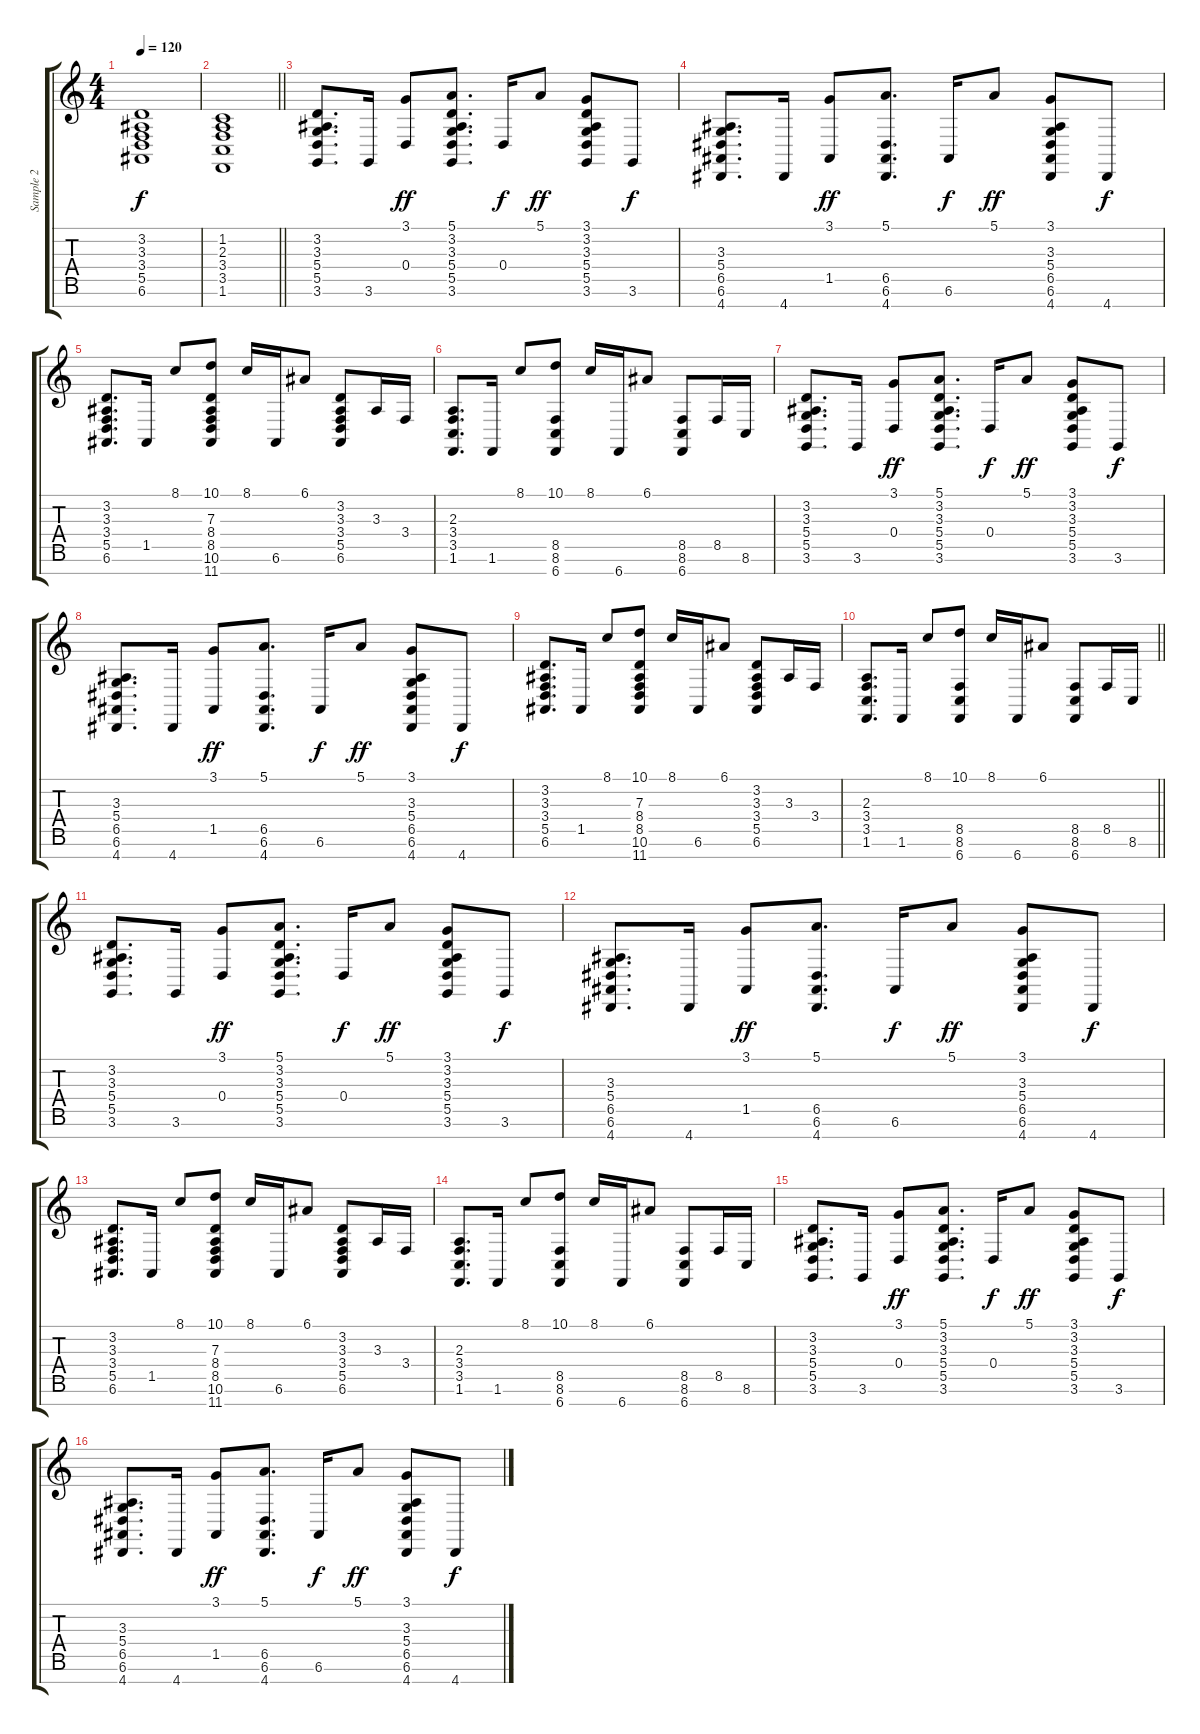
\track ("Sample 2" "Sample 2") {instrument electricgrandpiano}
\staff {score tabs}
\tuning (E4 B3 G3 D3 A2 E2 B1) {hide}
\ts (4 4)
\tempo 120
\clef g2
\ks c
(3.2 3.3 3.4 5.5 6.6).1{dy f} |
\barLineRight lightlight
(1.2 2.3 3.4 3.5 1.6).1 |
\section ("" " ")
(3.2 3.3 5.4 5.5 3.6).8{d} 3.6.16 (3.1 0.4).8{dy ff} (5.1 3.2 3.3 5.4 5.5 3.6).8{d} 0.4.16{dy f} 5.1.8{dy ff} (3.1 3.2 3.3 5.4 5.5 3.6).8 3.6.8{dy f} |
(3.3 5.4 6.5 6.6 4.7).8{d} 4.7.16 (3.1 1.5).8{dy ff} (5.1 6.5 6.6 4.7).8{d} 6.6.16{dy f} 5.1.8{dy ff} (3.1 3.3 5.4 6.5 6.6 4.7).8 4.7.8{dy f} |
(3.2 3.3 3.4 5.5 6.6).8{d} 1.5.16 8.1.8 (10.1 7.3 8.4 8.5 10.6 11.7).8 8.1.16 6.6.16 6.1.8 (3.2 3.3 3.4 5.5 6.6).8 3.3.16 3.4.16 |
(2.3 3.4 3.5 1.6).8{d} 1.6.16 8.1.8 (10.1 8.5 8.6 6.7).8 8.1.16 6.7.16 6.1.8 (8.5 8.6 6.7).8 8.5.16 8.6.16 |
(3.2 3.3 5.4 5.5 3.6).8{d} 3.6.16 (3.1 0.4).8{dy ff} (5.1 3.2 3.3 5.4 5.5 3.6).8{d} 0.4.16{dy f} 5.1.8{dy ff} (3.1 3.2 3.3 5.4 5.5 3.6).8 3.6.8{dy f} |
(3.3 5.4 6.5 6.6 4.7).8{d} 4.7.16 (3.1 1.5).8{dy ff} (5.1 6.5 6.6 4.7).8{d} 6.6.16{dy f} 5.1.8{dy ff} (3.1 3.3 5.4 6.5 6.6 4.7).8 4.7.8{dy f} |
(3.2 3.3 3.4 5.5 6.6).8{d} 1.5.16 8.1.8 (10.1 7.3 8.4 8.5 10.6 11.7).8 8.1.16 6.6.16 6.1.8 (3.2 3.3 3.4 5.5 6.6).8 3.3.16 3.4.16 |
\barLineRight lightlight
(2.3 3.4 3.5 1.6).8{d} 1.6.16 8.1.8 (10.1 8.5 8.6 6.7).8 8.1.16 6.7.16 6.1.8 (8.5 8.6 6.7).8 8.5.16 8.6.16 |
\section ("" " ")
(3.2 3.3 5.4 5.5 3.6).8{d} 3.6.16 (3.1 0.4).8{dy ff} (5.1 3.2 3.3 5.4 5.5 3.6).8{d} 0.4.16{dy f} 5.1.8{dy ff} (3.1 3.2 3.3 5.4 5.5 3.6).8 3.6.8{dy f} |
(3.3 5.4 6.5 6.6 4.7).8{d} 4.7.16 (3.1 1.5).8{dy ff} (5.1 6.5 6.6 4.7).8{d} 6.6.16{dy f} 5.1.8{dy ff} (3.1 3.3 5.4 6.5 6.6 4.7).8 4.7.8{dy f} |
(3.2 3.3 3.4 5.5 6.6).8{d} 1.5.16 8.1.8 (10.1 7.3 8.4 8.5 10.6 11.7).8 8.1.16 6.6.16 6.1.8 (3.2 3.3 3.4 5.5 6.6).8 3.3.16 3.4.16 |
(2.3 3.4 3.5 1.6).8{d} 1.6.16 8.1.8 (10.1 8.5 8.6 6.7).8 8.1.16 6.7.16 6.1.8 (8.5 8.6 6.7).8 8.5.16 8.6.16 |
(3.2 3.3 5.4 5.5 3.6).8{d} 3.6.16 (3.1 0.4).8{dy ff} (5.1 3.2 3.3 5.4 5.5 3.6).8{d} 0.4.16{dy f} 5.1.8{dy ff} (3.1 3.2 3.3 5.4 5.5 3.6).8 3.6.8{dy f} |
(3.3 5.4 6.5 6.6 4.7).8{d} 4.7.16 (3.1 1.5).8{dy ff} (5.1 6.5 6.6 4.7).8{d} 6.6.16{dy f} 5.1.8{dy ff} (3.1 3.3 5.4 6.5 6.6 4.7).8 4.7.8{dy f}
